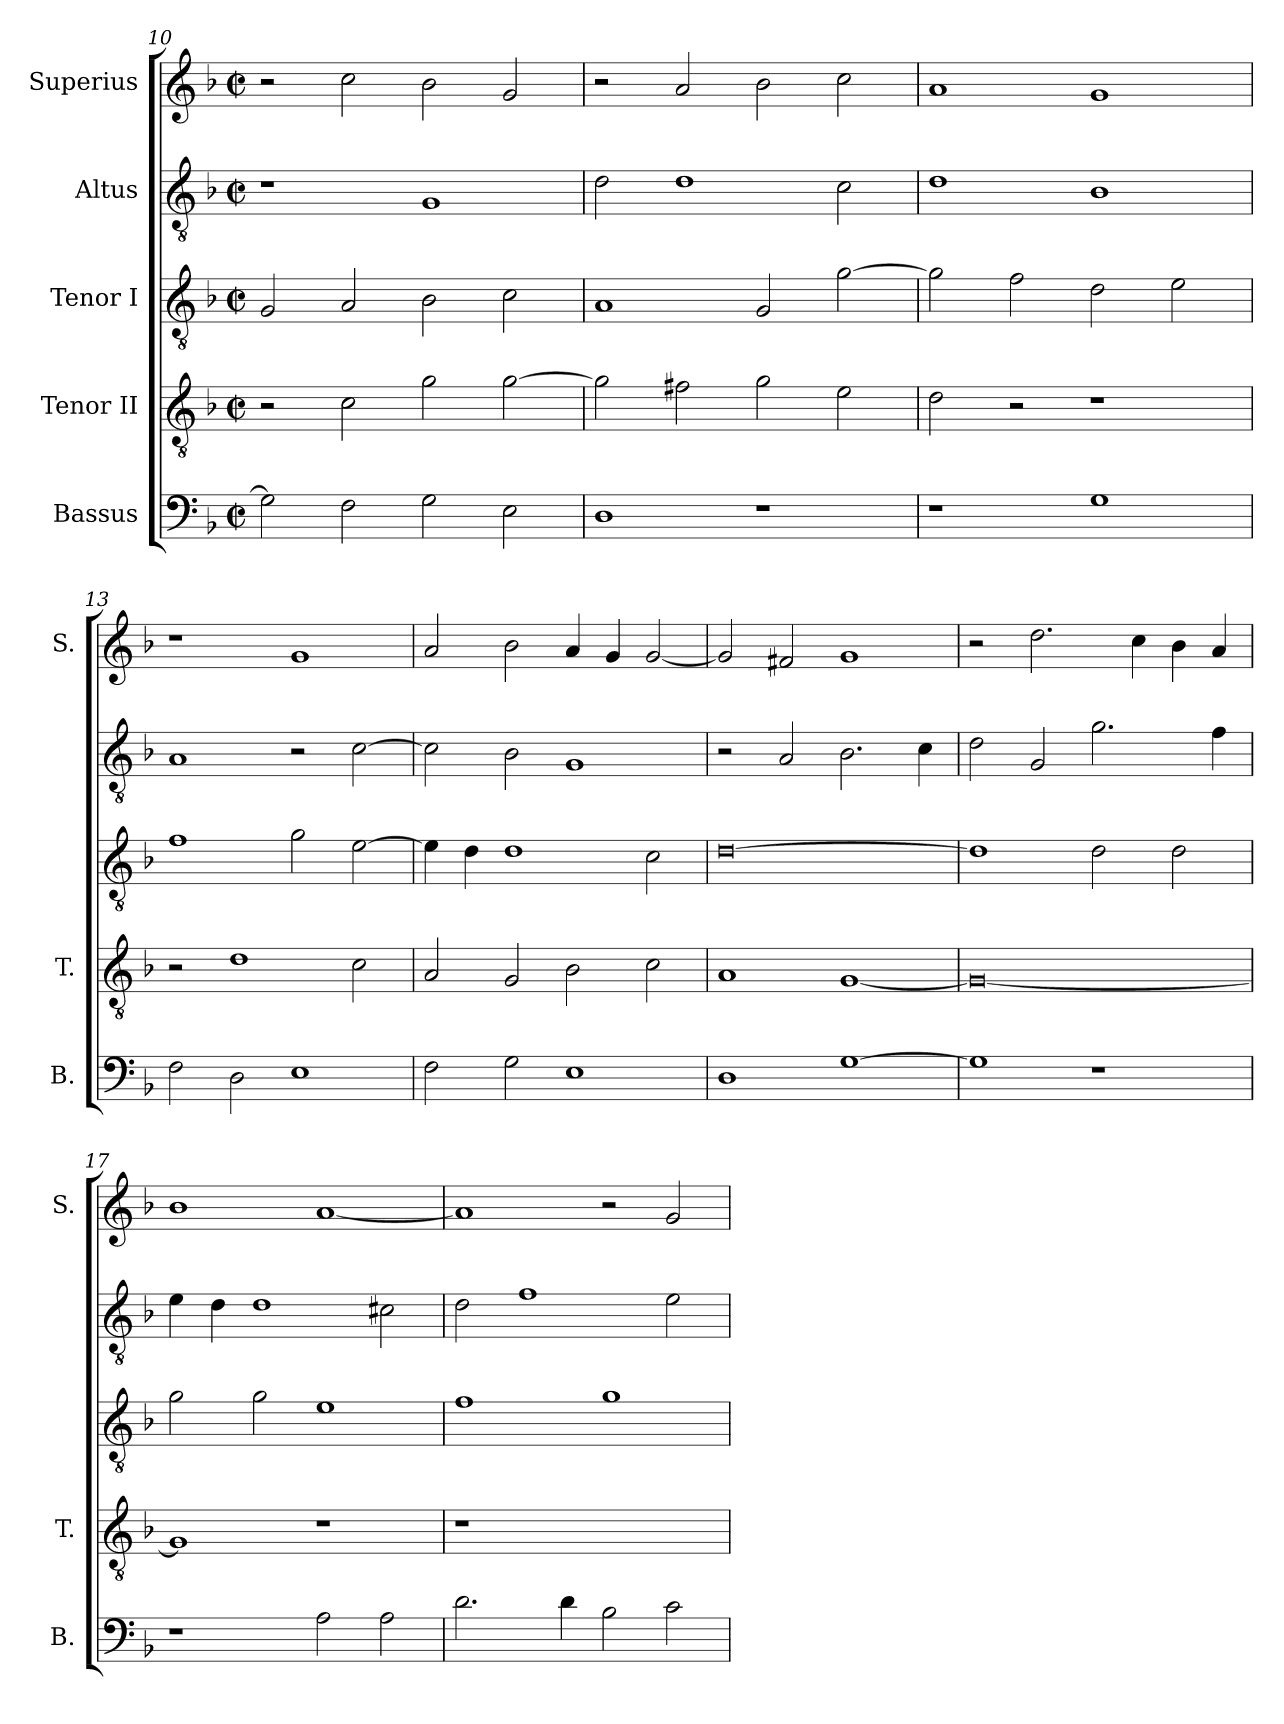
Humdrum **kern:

**kern	**kern	**kern	**kern	**kern
*part5	*part4	*part3	*part2	*part1
*staff5	*staff4	*staff3	*staff2	*staff1
*I"Bassus	*I"Tenor II	*I"Tenor I	*I"Altus	*I"Superius
*I'B.	*I'T.	*	*	*I'S.
*clefF4	*clefGv2	*clefGv2	*clefGv2	*clefG2
*	*ITrd7c12	*ITrd7c12	*ITrd7c12	*
*k[b-]	*k[b-]	*k[b-]	*k[b-]	*k[b-]
*F:	*F:	*F:	*F:	*F:
*M2/2	*M2/2	*M2/2	*M2/2	*M2/2
*met(c|)	*met(c|)	*met(c|)	*met(c|)	*met(c|)
=10	=10	=10	=10	=10
2Gi\]	2r	2GGi/	1r	2r
2Fi\	2Ci\	2AAi/	.	2cci\
2Gi\	2Gi\	2BB-i\	1GGi	2b-i\
2Ei\	[>2Gi\	2Ci\	.	2gi/
!!LO:PB:g=z
=11	=11	=11	=11	=11
1Di	2Gi\]	1AAi	2Di\	2r
.	2F#Xi\	.	1Di	2ai/
1r	2Gi\	2GGi/	.	2b-i\
.	2Ei\	[>2Gi\	2Ci\	2cci\
=12	=12	=12	=12	=12
1r	2Di\	2Gi\]	1Di	1ai
.	2r	2Fi\	.	.
1Gi	1r	2Di\	1BB-i	1gi
.	.	2Ei\	.	.
=13	=13	=13	=13	=13
2Fi\	2r	1Fi	1AAi	1r
2Di\	1Di	.	.	.
1Ei	.	2Gi\	2r	1gi
.	2Ci\	[>2Ei\	[>2Ci\	.
=14	=14	=14	=14	=14
2Fi\	2AAi/	4Ei\]	2Ci\]	2ai/
.	.	4Di\	.	.
2Gi\	2GGi/	1Di	2BB-i\	2b-i\
1Ei	2BB-i\	.	1GGi	4ai/
.	.	.	.	4gi/
.	2Ci\	2Ci\	.	[<2gi/
=15	=15	=15	=15	=15
1Di	1AAi	[>0Di	2r	2gi/]
.	.	.	2AAi/	2f#Xi/
[>1Gi	[<1GGi	.	2.BB-i\	1gi
.	.	.	4Ci\	.
!!LO:LB:g=z
=16	=16	=16	=16	=16
1Gi]	0GGi_<	1Di]	2Di\	2r
.	.	.	2GGi/	2.ddi\
1r	.	2Di\	2.Gi\	.
.	.	.	.	4cci\
.	.	2Di\	.	4b-i\
.	.	.	4Fi\	4ai/
=17	=17	=17	=17	=17
1r	1GGi]	2Gi\	4Ei\	1b-i
.	.	.	4Di\	.
.	.	2Gi\	1Di	.
2Ai\	1r	1Ei	.	[<1ai
2Ai\	.	.	2C#Xi\	.
=18	=18	=18	=18	=18
!	!LO:N:vis=1	!	!	!
2.di\	1r	1Fi	2Di\	1ai]
.	.	.	1Fi	.
4di\	.	.	.	.
2B-i\	1ryy	1Gi	.	2r
2ci\	.	.	2Ei\	2gi/
=	=	=	=	=
*-	*-	*-	*-	*-
